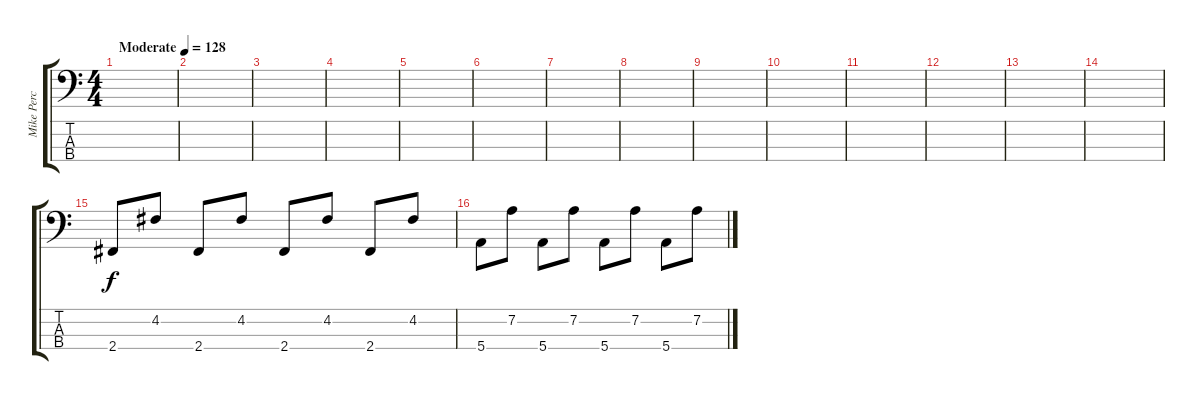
\track (" Mike Percy" " Mike Perc") {instrument electricbassfinger}
\staff {score tabs}
\tuning (G2 D2 A1 E1) {hide}
\ts (4 4)
\tempo (128 "Moderate")
\clef f4
\ks c
|
|
|
|
|
|
|
|
|
|
|
|
|
|
2.4.8 4.2.8 2.4.8 4.2.8 2.4.8 4.2.8 2.4.8 4.2.8 |
5.4.8 7.2.8 5.4.8 7.2.8 5.4.8 7.2.8 5.4.8 7.2.8
